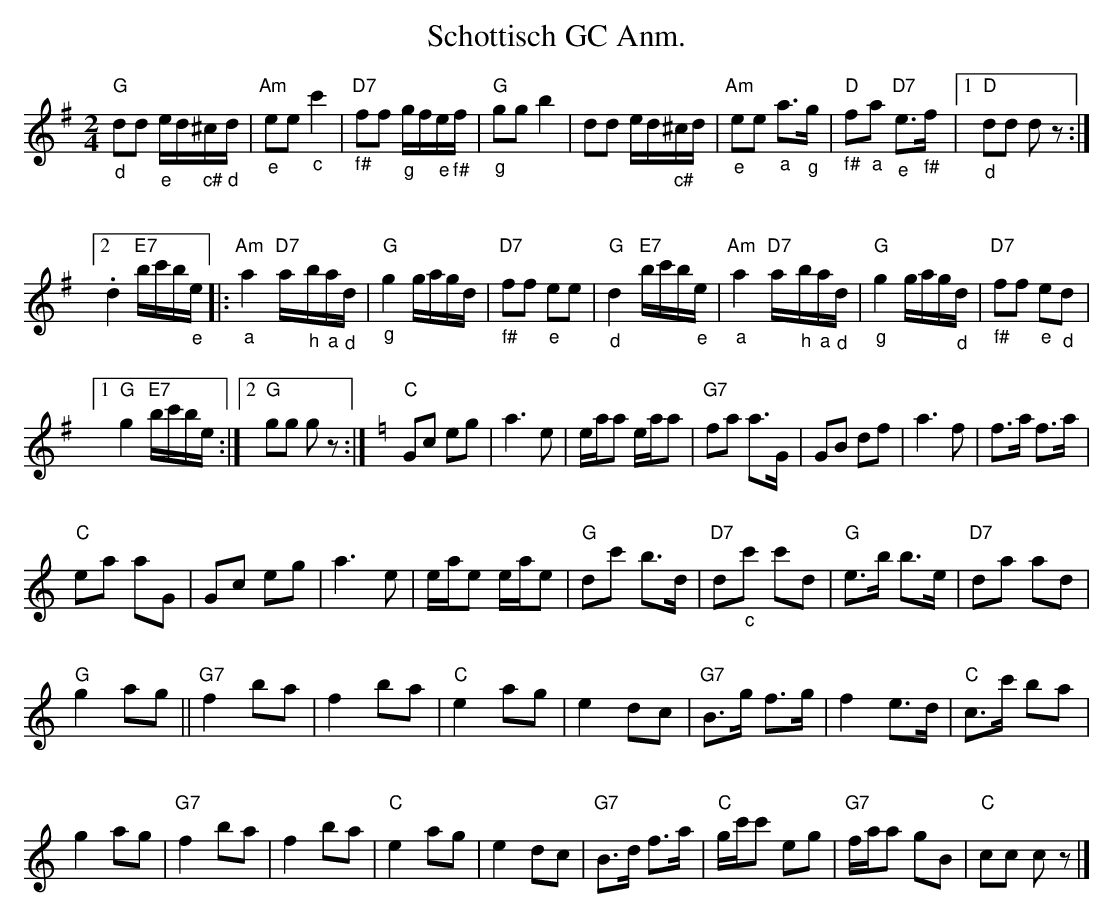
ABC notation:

X:1
T: Schottisch GC Anm.
M:2/4
L:1/16
K:G %%MIDI gchordon
"G""_d"d2d2 "_e"ed"_c#""_"^c"_d"d | "Am""_e"e2e2 "_c"c'4 | "D7""_f#"f2f2 "_g"gf"_e"e"_f#"f | "G""_g"g2g2 b4 | \
   d2d2 ed"_c#"^cd | "Am""_e"e2e2 "_a"a3"_g"g | "D""_f#"f2"_a"a2 "D7""_e"e3"_f#"f |1 "D""_d"d2d2 d2 z2 :|2
.d4 "E7"bc'b"_e"e |:"" "Am""_a"a4 "D7"a"_h"b"_a"a"_d"d | "G""_g"g4 gagd | "D7""_f#"f2f2 "_e"e2e2 | "G""_d"d4 "E7"bc'b"_e"e | \
"Am""_a"a4 "D7"a"_h"b"_a"a"_d"d | "G""_g"g4 gag"_d"d | "D7""_f#"f2f2 "_e"e2"_d"d2 |1
"G"g4 "E7"bc'be :|2 "G"g2g2 g2 z2 :| [K:C] [L:1/8]"" "C"Gc eg | a3e | e/a/a e/a/a | "G7"fa a>G | GB df | a3f | f>a f>a |
"" "C"ea aG | Gc eg | a3e | e/a/e e/a/e | "G"dc' b>d | "D7"d"_c"c' c'd | "G"e>b b>e | "D7"da ad |
"" "G"g2 ag || "G7"f2 ba | f2 ba | "C"e2 ag | e2 dc | "G7"B>g f>g | f2 e>d | "C"c>c' ba |
g2 ag |"" "G7"f2 ba | f2 ba | "C"e2 ag | e2 dc | "G7"B>d f>a | "C"g/c'/c' eg | "G7"f/a/a gB | "C"cc cz |]
